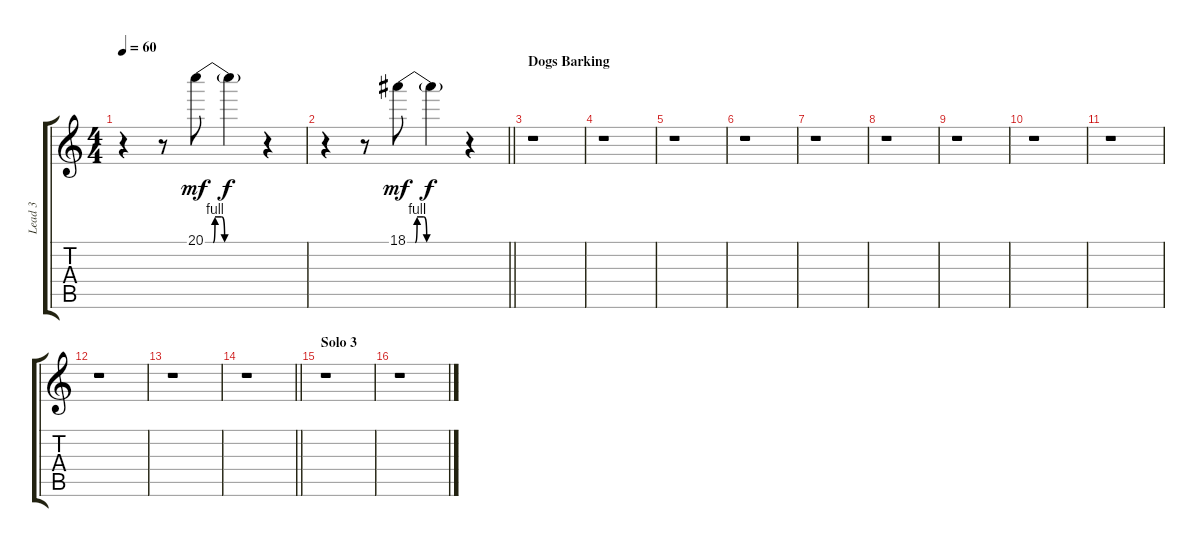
\track ("Lead 3" "Lead 3") {instrument overdrivenguitar}
\staff {score tabs}
\tuning (E4 B3 G3 D3 A2 D2) {hide}
\ts (4 4)
\tempo 60
\clef g2
\ks c
r.4{dy f} r.8 20.1{be (custom 0 0 8 0 10 4 17 4 20 0 45 0 60 0)}.8{dy mf} 20.1{t}.4{dy f} r.4 |
\barLineRight lightlight
r.4 r.8 18.1{be (custom 0 0 8 0 10 4 17 4 20 0 45 0 60 0)}.8{dy mf} 18.1{t}.4{dy f} r.4 |
\section ("" "Dogs Barking")
r.1 |
r.1 |
r.1 |
r.1 |
r.1 |
r.1 |
r.1 |
r.1 |
r.1 |
r.1 |
r.1 |
\barLineRight lightlight
r.1 |
\section ("" "Solo 3")
r.1 |
r.1
